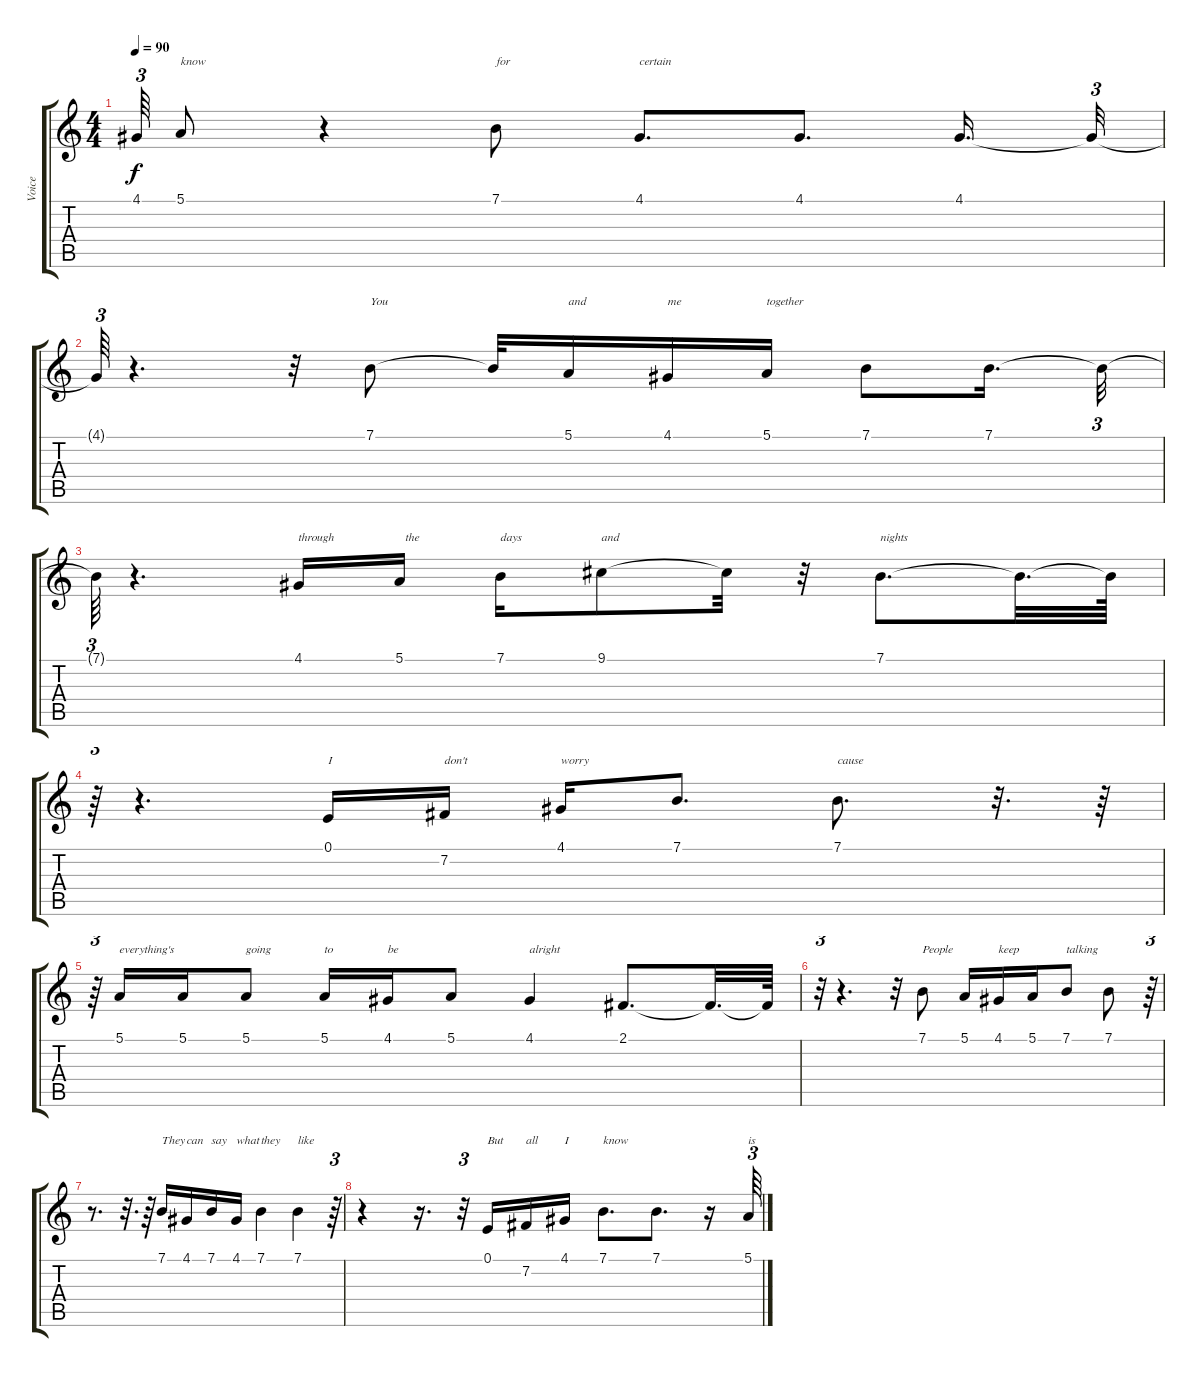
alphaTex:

\track ("Voice" "Voice") {instrument synthstrings1}
\staff {score tabs}
\tuning (E4 B3 G3 D3 A2 E2) {hide}
\ts (4 4)
\tempo 90
\clef g2
\ks c
4.1{t}.64{tu (3 2) dy f} 5.1.8{txt "know"} r.4 7.1.8{txt "for"} 4.1.8{d txt "certain"} 4.1.8{d} 4.1.16{d} 4.1{t}.32{tu (3 2)} |
4.1{t}.64{tu (3 2)} r.4{d} r.32 7.1.8{txt "You"} 7.1{t}.32 5.1.16{txt "and"} 4.1.16{txt "me"} 5.1.16{txt "together"} 7.1.8 7.1.16{d} 7.1{t}.32{tu (3 2)} |
7.1{t}.64{tu (3 2)} r.4{d} 4.1.16{txt "through"} 5.1.16{txt "  the"} 7.1.16{txt "days"} 9.1.8{txt "and"} 9.1{t}.32 r.32 7.1.8{d txt "nights"} 7.1{t}.32{d} 7.1{t}.64 |
r.64{tu (3 2)} r.4{d} 0.1.16{txt "I"} 7.2.16{txt "don't"} 4.1.16{txt "worry"} 7.1.8{d} 7.1.8{d txt "cause"} r.32{d} r.64 |
r.64{tu (3 2)} 5.1.16{txt "everything's"} 5.1.16 5.1.8{txt "going"} 5.1.16{txt "to"} 4.1.16{txt "be"} 5.1.8 4.1.4{txt "alright"} 2.1.8{d} 2.1{t}.32{d} 2.1{t}.64 |
r.32{tu (3 2)} r.4{d} r.32 7.1.8{txt "People"} 5.1.16 4.1.16{txt "keep"} 5.1.16 7.1.8{txt "talking"} 7.1.8 r.64{tu (3 2)} |
r.8{d} r.32{d} r.64 7.1.16{txt "They"} 4.1.16{txt "can"} 7.1.16{txt "say"} 4.1.16{txt "what"} 7.1.4{txt "they"} 7.1.4{txt "like"} r.64{tu (3 2)} |
r.4 r.16{d} r.32{tu (3 2)} 0.1.16{txt "But"} 7.2.16{txt "all"} 4.1.16{txt "I"} 7.1.8{d txt "know"} 7.1.8{d} r.16 5.1.64{tu (3 2) txt "is"}
